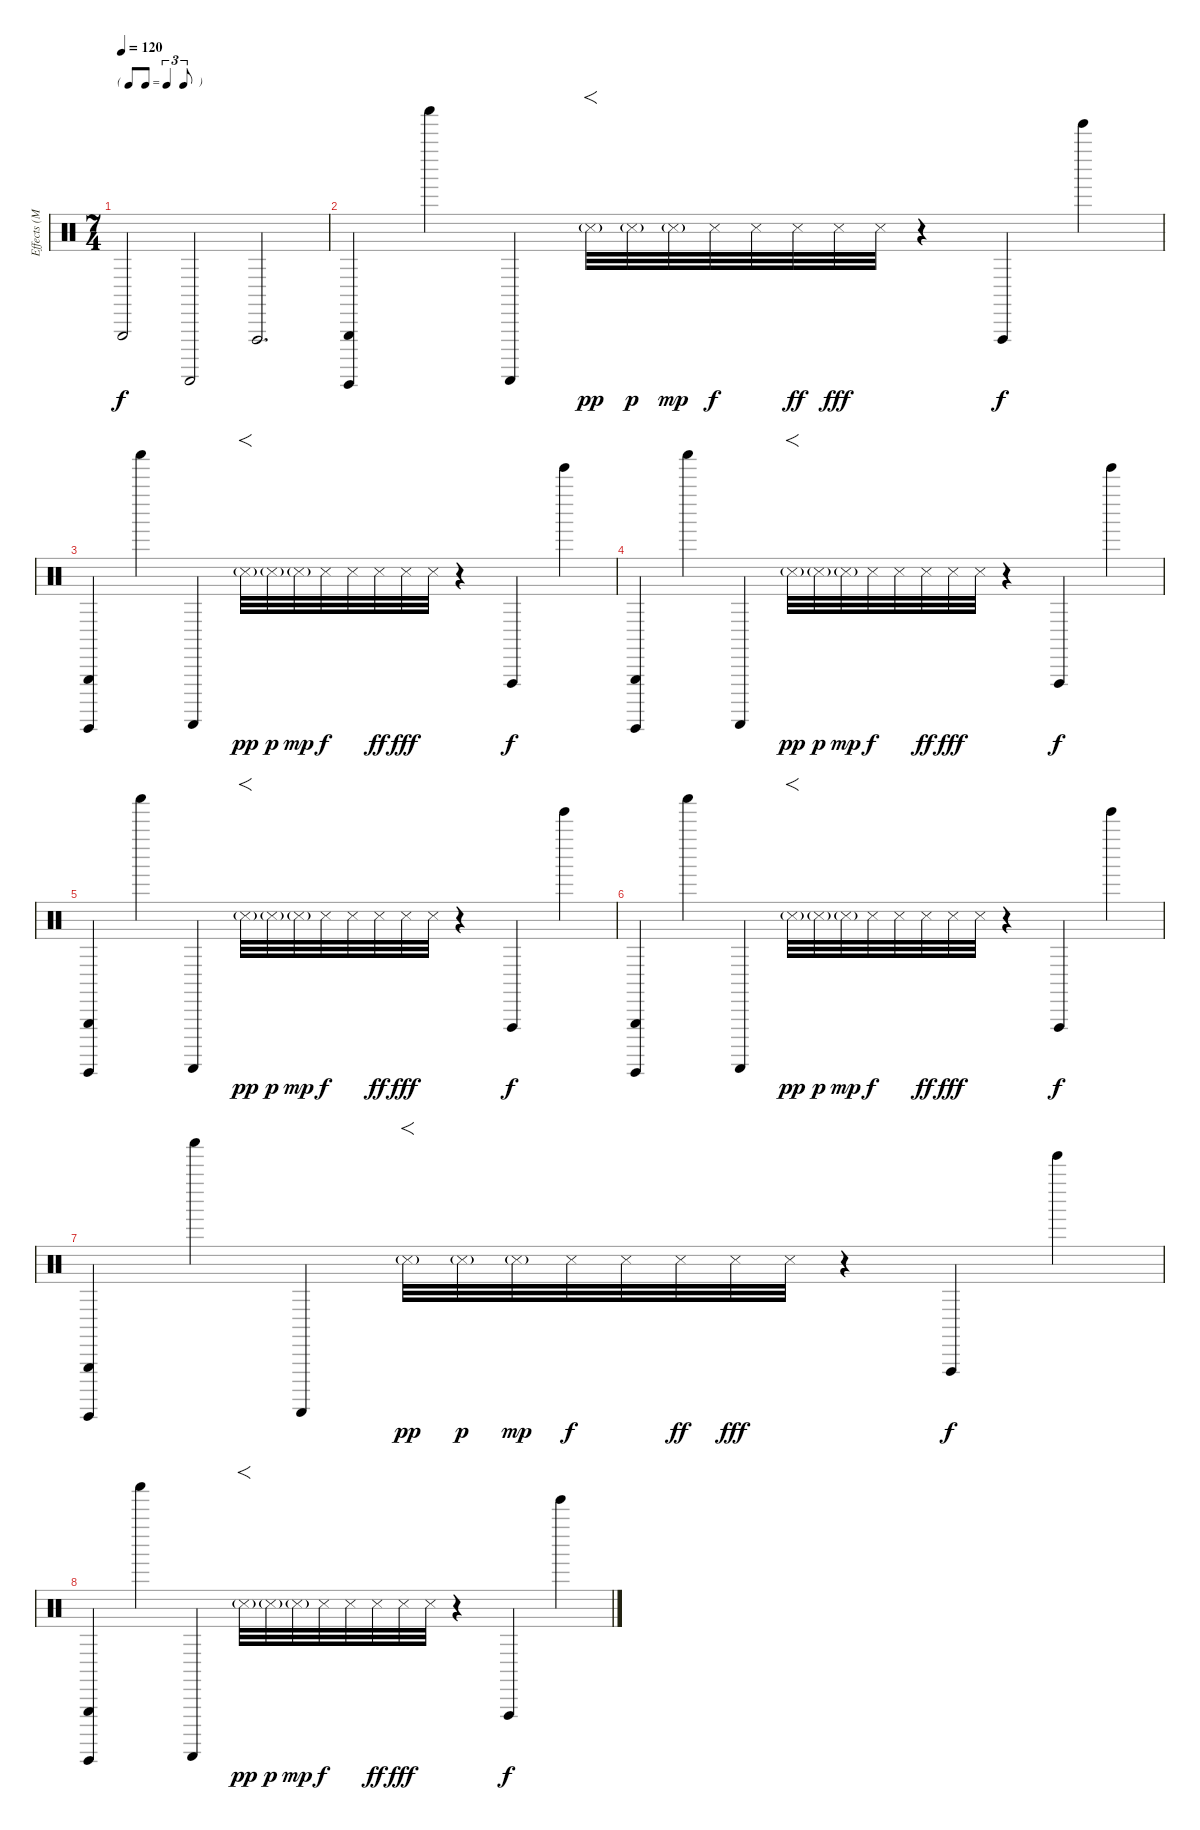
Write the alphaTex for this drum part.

\track ("Effects (Mason/Waters)" "Effects (M") {instrument percussion}
\staff {score}
\articulation defaults
\ts (7 4)
\tf triplet8th
\tempo 120
\clef neutral
\ks c "Triangle (hit)".2{dy f} "Guiro (scrap-return)".2 "Vibraslap (hit)".2{d}
|
("Triangle (hit)" "Guiro (hit)").4 "Shaker (hit)".4 "Guiro (scrap-return)".4 "Snare (side stick) 3"{g}.32{f dy pp} "Snare (side stick) 3"{g}.32{dy p} "Snare (side stick) 3"{g}.32{dy mp} "Snare (side stick) 3".32{dy f} "Snare (side stick) 3".32 "Snare (side stick) 3".32{dy ff} "Snare (side stick) 3".32{dy fff} "Snare (side stick) 3".32 r.4 "Vibraslap (hit)".4{dy f} "Tinkle Bell (hit)".4 |
("Triangle (hit)" "Guiro (hit)").4 "Shaker (hit)".4 "Guiro (scrap-return)".4 "Snare (side stick) 3"{g}.32{f dy pp} "Snare (side stick) 3"{g}.32{dy p} "Snare (side stick) 3"{g}.32{dy mp} "Snare (side stick) 3".32{dy f} "Snare (side stick) 3".32 "Snare (side stick) 3".32{dy ff} "Snare (side stick) 3".32{dy fff} "Snare (side stick) 3".32 r.4 "Vibraslap (hit)".4{dy f} "Tinkle Bell (hit)".4 |
("Triangle (hit)" "Guiro (hit)").4 "Shaker (hit)".4 "Guiro (scrap-return)".4 "Snare (side stick) 3"{g}.32{f dy pp} "Snare (side stick) 3"{g}.32{dy p} "Snare (side stick) 3"{g}.32{dy mp} "Snare (side stick) 3".32{dy f} "Snare (side stick) 3".32 "Snare (side stick) 3".32{dy ff} "Snare (side stick) 3".32{dy fff} "Snare (side stick) 3".32 r.4 "Vibraslap (hit)".4{dy f} "Tinkle Bell (hit)".4 |
("Triangle (hit)" "Guiro (hit)").4 "Shaker (hit)".4 "Guiro (scrap-return)".4 "Snare (side stick) 3"{g}.32{f dy pp} "Snare (side stick) 3"{g}.32{dy p} "Snare (side stick) 3"{g}.32{dy mp} "Snare (side stick) 3".32{dy f} "Snare (side stick) 3".32 "Snare (side stick) 3".32{dy ff} "Snare (side stick) 3".32{dy fff} "Snare (side stick) 3".32 r.4 "Vibraslap (hit)".4{dy f} "Tinkle Bell (hit)".4 |
("Triangle (hit)" "Guiro (hit)").4 "Shaker (hit)".4 "Guiro (scrap-return)".4 "Snare (side stick) 3"{g}.32{f dy pp} "Snare (side stick) 3"{g}.32{dy p} "Snare (side stick) 3"{g}.32{dy mp} "Snare (side stick) 3".32{dy f} "Snare (side stick) 3".32 "Snare (side stick) 3".32{dy ff} "Snare (side stick) 3".32{dy fff} "Snare (side stick) 3".32 r.4 "Vibraslap (hit)".4{dy f} "Tinkle Bell (hit)".4 |
("Triangle (hit)" "Guiro (hit)").4 "Shaker (hit)".4 "Guiro (scrap-return)".4 "Snare (side stick) 3"{g}.32{f dy pp} "Snare (side stick) 3"{g}.32{dy p} "Snare (side stick) 3"{g}.32{dy mp} "Snare (side stick) 3".32{dy f} "Snare (side stick) 3".32 "Snare (side stick) 3".32{dy ff} "Snare (side stick) 3".32{dy fff} "Snare (side stick) 3".32 r.4 "Vibraslap (hit)".4{dy f} "Tinkle Bell (hit)".4 |
("Triangle (hit)" "Guiro (hit)").4 "Shaker (hit)".4 "Guiro (scrap-return)".4 "Snare (side stick) 3"{g}.32{f dy pp} "Snare (side stick) 3"{g}.32{dy p} "Snare (side stick) 3"{g}.32{dy mp} "Snare (side stick) 3".32{dy f} "Snare (side stick) 3".32 "Snare (side stick) 3".32{dy ff} "Snare (side stick) 3".32{dy fff} "Snare (side stick) 3".32 r.4 "Vibraslap (hit)".4{dy f} "Tinkle Bell (hit)".4
